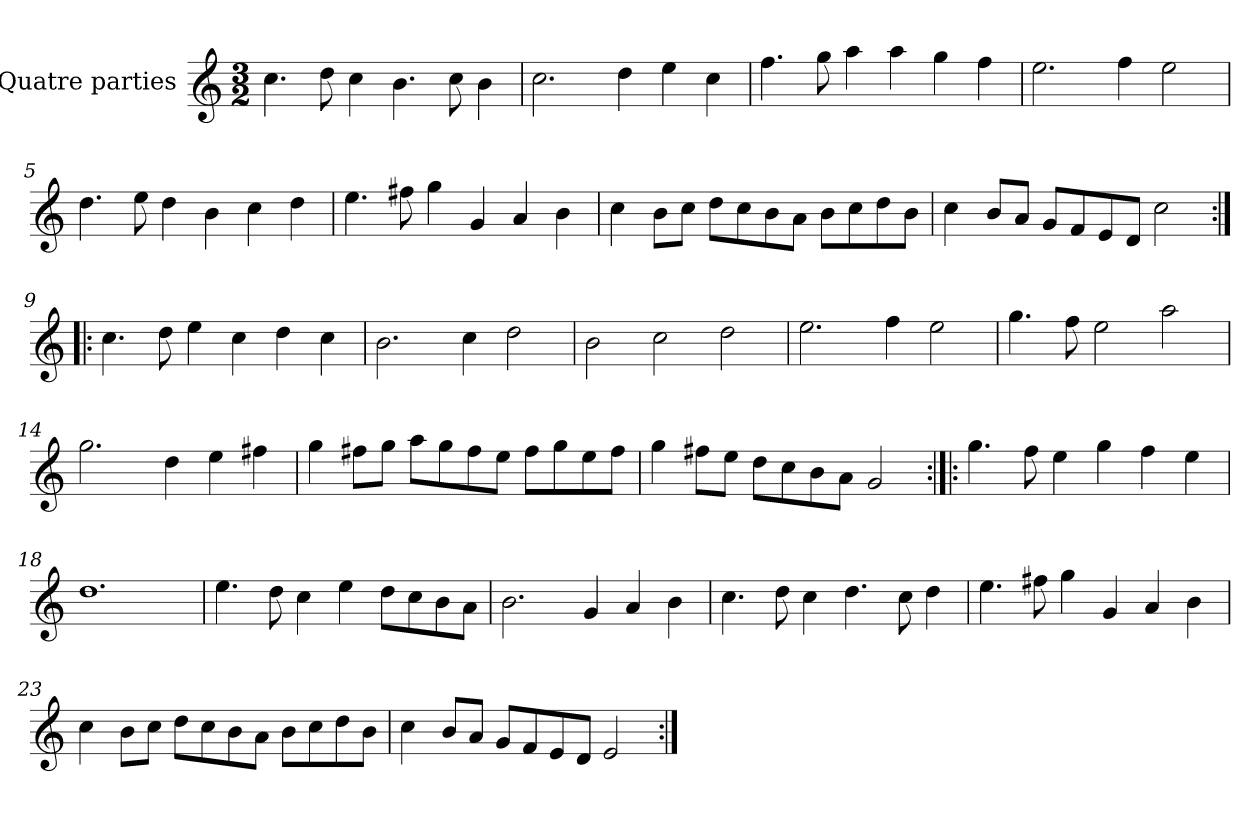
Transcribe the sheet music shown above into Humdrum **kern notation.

**kern
*part1
*staff1
*I"Quatre parties
*clefG2
*k[]
*M3/2
*MM180
=1
4.cc\
8dd\
4cc\
4.b\
8cc\
4b\
=2
2.cc\
4dd\
4ee\
4cc\
=3
4.ff\
8gg\
4aa\
4aa\
4gg\
4ff\
=4
2.ee\
4ff\
2ee\
=5
4.dd\
8ee\
4dd\
4b\
4cc\
4dd\
=6
4.ee\
8ff#X\
4gg\
4g/
4a/
4b\
=7
4cc\
8b\L
8cc\J
8dd\L
8cc\
8b\
8a\J
8b\L
8cc\
8dd\
8b\J
=8
4cc\
8b/L
8a/J
8g/L
8f/
8e/
8d/J
2cc\
=9:|!|:
4.cc\
8dd\
4ee\
4cc\
4dd\
4cc\
=10
2.b\
4cc\
2dd\
=11
2b\
2cc\
2dd\
=12
2.ee\
4ff\
2ee\
=13
4.gg\
8ff\
2ee\
2aa\
=14
2.gg\
4dd\
4ee\
4ff#X\
=15
4gg\
8ff#X\L
8gg\J
8aa\L
8gg\
8ff#\
8ee\J
8ff#\L
8gg\
8ee\
8ff#\J
=16
4gg\
8ff#X\L
8ee\J
8dd\L
8cc\
8b\
8a\J
2g/
=17:|!|:
4.gg\
8ff\
4ee\
4gg\
4ff\
4ee\
=18
1.dd
=19
4.ee\
8dd\
4cc\
4ee\
8dd\L
8cc\
8b\
8a\J
=20
2.b\
4g/
4a/
4b\
=21
4.cc\
8dd\
4cc\
4.dd\
8cc\
4dd\
=22
4.ee\
8ff#X\
4gg\
4g/
4a/
4b\
=23
4cc\
8b\L
8cc\J
8dd\L
8cc\
8b\
8a\J
8b\L
8cc\
8dd\
8b\J
=24
4cc\
8b/L
8a/J
8g/L
8f/
8e/
8d/J
2e/
=:|!
*-
